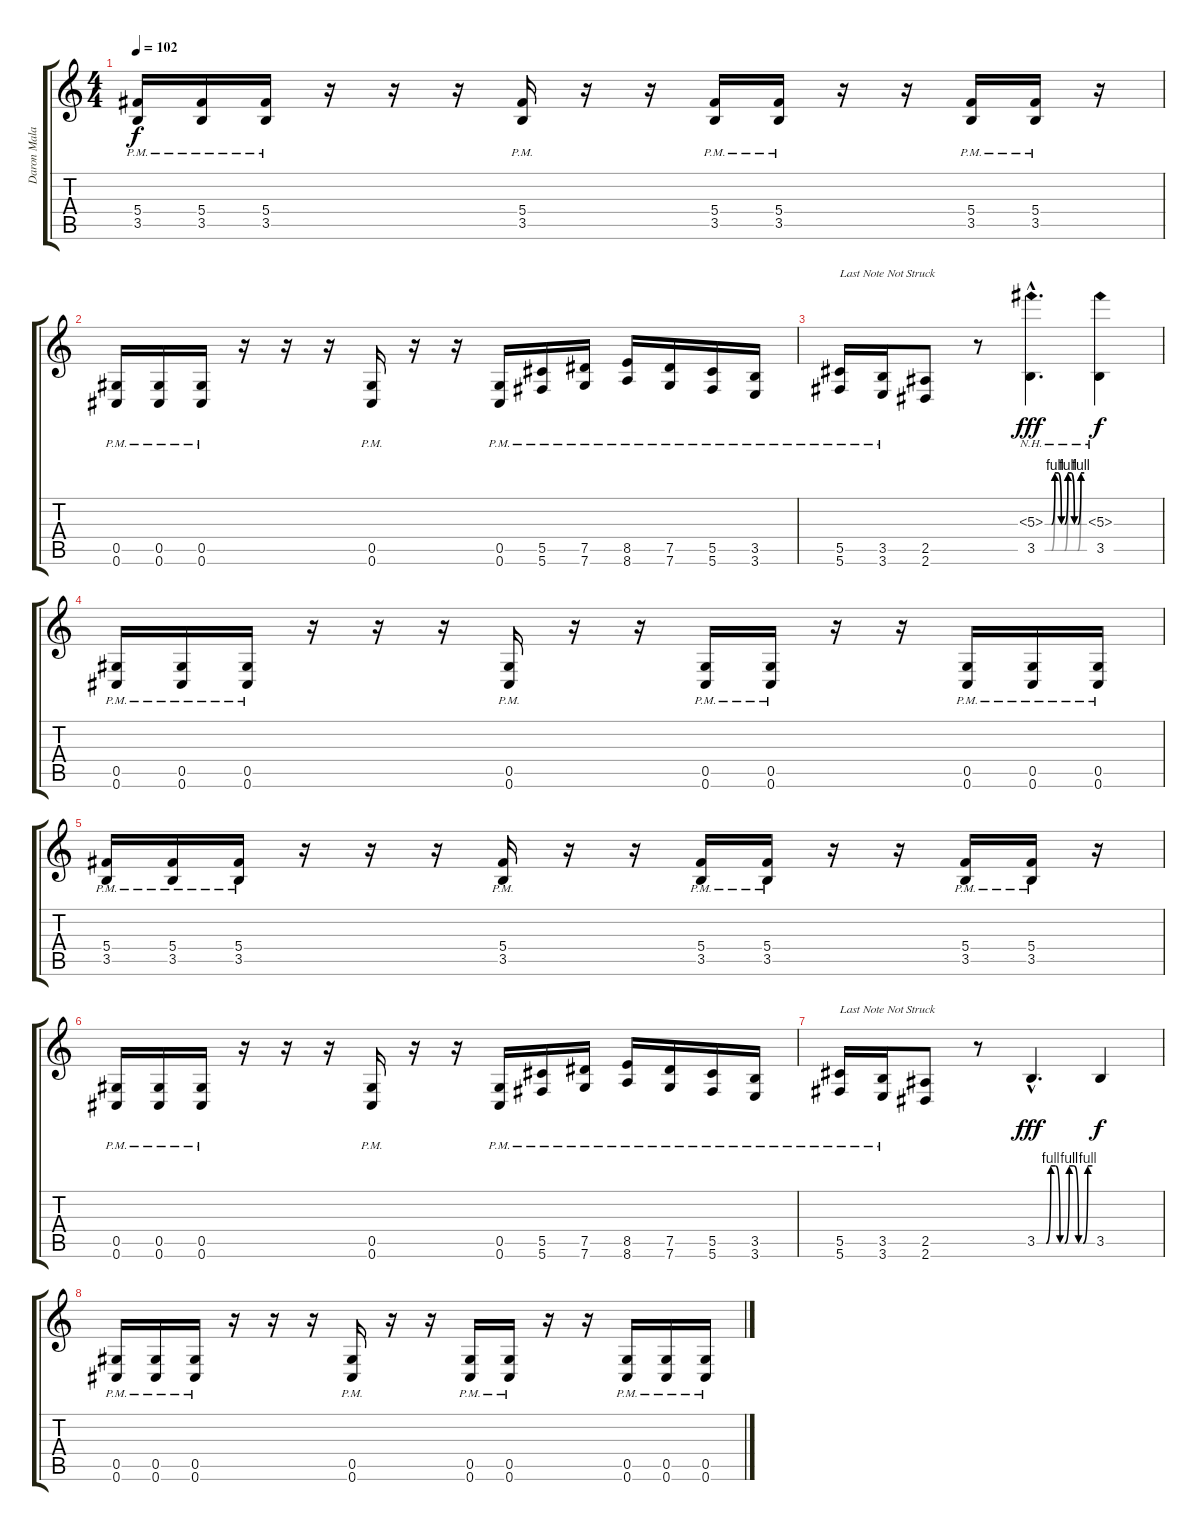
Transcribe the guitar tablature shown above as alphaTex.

\track ("Daron Malakian (Guitar)" "Daron Mala") {instrument overdrivenguitar}
\staff {score tabs}
\tuning (Eb4 Bb3 Gb3 Db3 Ab2 Db2) {hide}
\ts (4 4)
\tempo 102
\clef g2
\ks c
(5.4{pm} 3.5{pm}).16{dy f} (5.4{pm} 3.5{pm}).16 (5.4{pm} 3.5{pm}).16 r.16 r.16 r.16 (5.4{pm} 3.5{pm}).16 r.16 r.16 (5.4{pm} 3.5{pm}).16 (5.4{pm} 3.5{pm}).16 r.16 r.16 (5.4{pm} 3.5{pm}).16 (5.4{pm} 3.5{pm}).16 r.16 |
(0.5{pm} 0.6{pm}).16 (0.5{pm} 0.6{pm}).16 (0.5{pm} 0.6{pm}).16 r.16 r.16 r.16 (0.5{pm} 0.6{pm}).16 r.16 r.16 (0.5{pm} 0.6{pm}).16 (5.5{pm} 5.6{pm}).16 (7.5{pm} 7.6{pm}).16 (8.5{pm} 8.6{pm}).16 (7.5{pm} 7.6{pm}).16 (5.5{pm} 5.6{pm}).16 (3.5{pm} 3.6{pm}).16 |
(5.5{pm} 5.6{pm}).16{txt "Last Note Not Struck"} (3.5{pm} 3.6{pm}).16 (2.5 2.6).8 r.8 (5.3{be (custom 0 0 5 0 10 0 15 4 20 4 25 0 30 0 35 4 40 4 45 0 50 0 55 4 60 4) nh hac} 3.5{be (custom 0 0 5 0 10 0 15 4 20 4 25 0 30 0 35 4 40 4 45 0 50 0 55 4 60 4) hac}).4{d dy fff} (5.3{nh} 3.5).4{dy f} |
(0.5{pm} 0.6{pm}).16 (0.5{pm} 0.6{pm}).16 (0.5{pm} 0.6{pm}).16 r.16 r.16 r.16 (0.5{pm} 0.6{pm}).16 r.16 r.16 (0.5{pm} 0.6{pm}).16 (0.5{pm} 0.6{pm}).16 r.16 r.16 (0.5{pm} 0.6{pm}).16 (0.5{pm} 0.6{pm}).16 (0.5{pm} 0.6{pm}).16 |
(5.4{pm} 3.5{pm}).16 (5.4{pm} 3.5{pm}).16 (5.4{pm} 3.5{pm}).16 r.16 r.16 r.16 (5.4{pm} 3.5{pm}).16 r.16 r.16 (5.4{pm} 3.5{pm}).16 (5.4{pm} 3.5{pm}).16 r.16 r.16 (5.4{pm} 3.5{pm}).16 (5.4{pm} 3.5{pm}).16 r.16 |
(0.5{pm} 0.6{pm}).16 (0.5{pm} 0.6{pm}).16 (0.5{pm} 0.6{pm}).16 r.16 r.16 r.16 (0.5{pm} 0.6{pm}).16 r.16 r.16 (0.5{pm} 0.6{pm}).16 (5.5{pm} 5.6{pm}).16 (7.5{pm} 7.6{pm}).16 (8.5{pm} 8.6{pm}).16 (7.5{pm} 7.6{pm}).16 (5.5{pm} 5.6{pm}).16 (3.5{pm} 3.6{pm}).16 |
(5.5{pm} 5.6{pm}).16{txt "Last Note Not Struck"} (3.5{pm} 3.6{pm}).16 (2.5 2.6).8 r.8 3.5{be (custom 0 0 5 0 10 0 15 4 20 4 25 0 30 0 35 4 40 4 45 0 50 0 55 4 60 4) hac}.4{d dy fff} 3.5.4{dy f} |
(0.5{pm} 0.6{pm}).16 (0.5{pm} 0.6{pm}).16 (0.5{pm} 0.6{pm}).16 r.16 r.16 r.16 (0.5{pm} 0.6{pm}).16 r.16 r.16 (0.5{pm} 0.6{pm}).16 (0.5{pm} 0.6{pm}).16 r.16 r.16 (0.5{pm} 0.6{pm}).16 (0.5{pm} 0.6{pm}).16 (0.5{pm} 0.6{pm}).16
